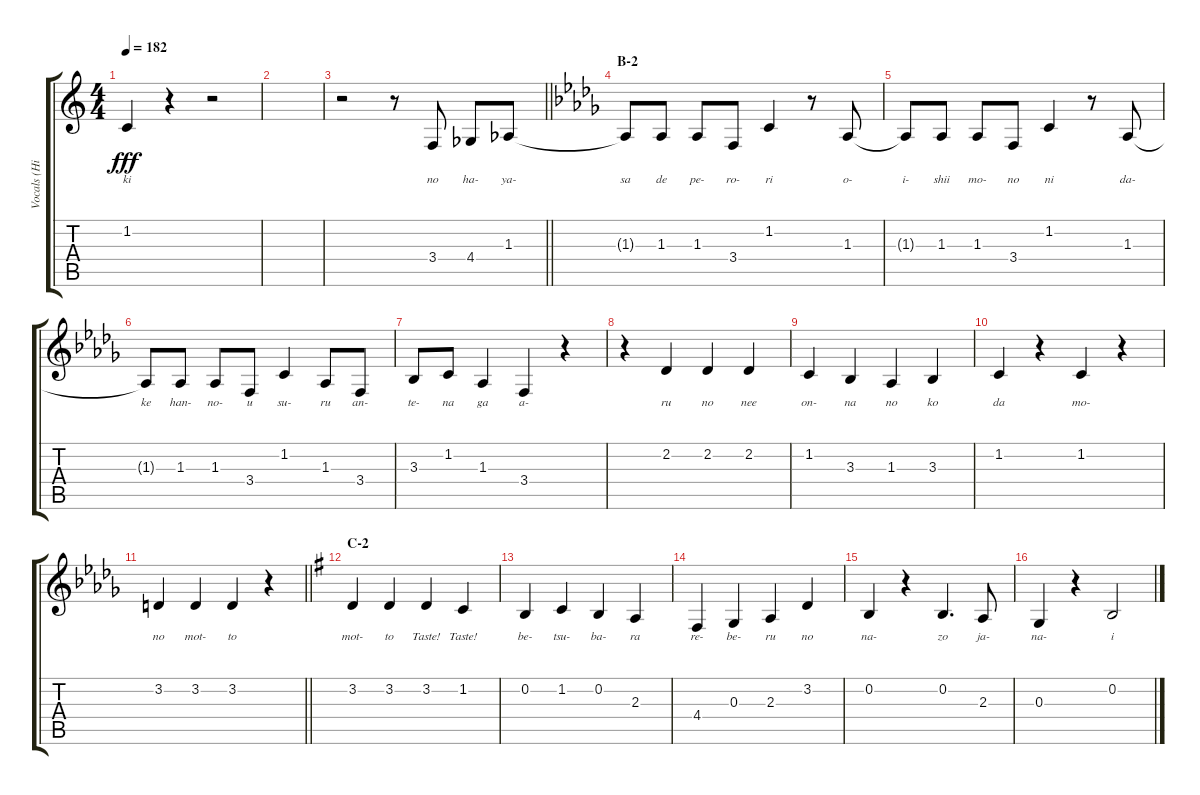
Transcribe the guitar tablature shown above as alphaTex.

\track ("Vocals (Hirasawa Yui)" "Vocals (Hi") {instrument altosax}
\staff {score tabs}
\tuning (E4 B3 G3 D3 A2 E2) {hide}
\ts (4 4)
\tempo 182
\clef g2
\ks c
1.2{t}.4{lyrics (0 "ki") lyrics (1 "") lyrics (2 "") lyrics (3 "") lyrics (4 "") dy fff} r.4 r.2 |
|
\barLineRight lightlight
r.2 r.8 3.4.8{lyrics (0 "no") lyrics (1 "") lyrics (2 "") lyrics (3 "") lyrics (4 "")} 4.4{acc b}.8{lyrics (0 "ha-") lyrics (1 "") lyrics (2 "") lyrics (3 "") lyrics (4 "")} 1.3{acc b}.8{lyrics (0 "ya-") lyrics (1 "") lyrics (2 "") lyrics (3 "") lyrics (4 "")} |
\section ("" "B-2")
\ks db
1.3{t}.8{lyrics (0 "sa") lyrics (1 "") lyrics (2 "") lyrics (3 "") lyrics (4 "")} 1.3.8{lyrics (0 "de") lyrics (1 "") lyrics (2 "") lyrics (3 "") lyrics (4 "")} 1.3.8{lyrics (0 "pe-") lyrics (1 "") lyrics (2 "") lyrics (3 "") lyrics (4 "")} 3.4.8{lyrics (0 "ro-") lyrics (1 "") lyrics (2 "") lyrics (3 "") lyrics (4 "")} 1.2.4{lyrics (0 "ri") lyrics (1 "") lyrics (2 "") lyrics (3 "") lyrics (4 "")} r.8 1.3.8{lyrics (0 "o-") lyrics (1 "") lyrics (2 "") lyrics (3 "") lyrics (4 "")} |
1.3{t}.8{lyrics (0 "i-") lyrics (1 "") lyrics (2 "") lyrics (3 "") lyrics (4 "")} 1.3.8{lyrics (0 "shii") lyrics (1 "") lyrics (2 "") lyrics (3 "") lyrics (4 "")} 1.3.8{lyrics (0 "mo-") lyrics (1 "") lyrics (2 "") lyrics (3 "") lyrics (4 "")} 3.4.8{lyrics (0 "no") lyrics (1 "") lyrics (2 "") lyrics (3 "") lyrics (4 "")} 1.2.4{lyrics (0 "ni") lyrics (1 "") lyrics (2 "") lyrics (3 "") lyrics (4 "")} r.8 1.3.8{lyrics (0 "da-") lyrics (1 "") lyrics (2 "") lyrics (3 "") lyrics (4 "")} |
1.3{t}.8{lyrics (0 "ke") lyrics (1 "") lyrics (2 "") lyrics (3 "") lyrics (4 "")} 1.3.8{lyrics (0 "han-") lyrics (1 "") lyrics (2 "") lyrics (3 "") lyrics (4 "")} 1.3.8{lyrics (0 "no-") lyrics (1 "") lyrics (2 "") lyrics (3 "") lyrics (4 "")} 3.4.8{lyrics (0 "u") lyrics (1 "") lyrics (2 "") lyrics (3 "") lyrics (4 "")} 1.2.4{lyrics (0 "su-") lyrics (1 "") lyrics (2 "") lyrics (3 "") lyrics (4 "")} 1.3.8{lyrics (0 "ru") lyrics (1 "") lyrics (2 "") lyrics (3 "") lyrics (4 "")} 3.4.8{lyrics (0 "an-") lyrics (1 "") lyrics (2 "") lyrics (3 "") lyrics (4 "")} |
3.3.8{lyrics (0 "te-") lyrics (1 "") lyrics (2 "") lyrics (3 "") lyrics (4 "")} 1.2.8{lyrics (0 "na") lyrics (1 "") lyrics (2 "") lyrics (3 "") lyrics (4 "")} 1.3.4{lyrics (0 "ga") lyrics (1 "") lyrics (2 "") lyrics (3 "") lyrics (4 "")} 3.4.4{lyrics (0 "a-") lyrics (1 "") lyrics (2 "") lyrics (3 "") lyrics (4 "")} r.4 |
r.4 2.2.4{lyrics (0 "ru") lyrics (1 "") lyrics (2 "") lyrics (3 "") lyrics (4 "")} 2.2.4{lyrics (0 "no") lyrics (1 "") lyrics (2 "") lyrics (3 "") lyrics (4 "")} 2.2.4{lyrics (0 "nee") lyrics (1 "") lyrics (2 "") lyrics (3 "") lyrics (4 "")} |
1.2.4{lyrics (0 "on-") lyrics (1 "") lyrics (2 "") lyrics (3 "") lyrics (4 "")} 3.3.4{lyrics (0 "na") lyrics (1 "") lyrics (2 "") lyrics (3 "") lyrics (4 "")} 1.3.4{lyrics (0 "no") lyrics (1 "") lyrics (2 "") lyrics (3 "") lyrics (4 "")} 3.3.4{lyrics (0 "ko") lyrics (1 "") lyrics (2 "") lyrics (3 "") lyrics (4 "")} |
1.2.4{lyrics (0 "da") lyrics (1 "") lyrics (2 "") lyrics (3 "") lyrics (4 "")} r.4 1.2.4{lyrics (0 "mo-") lyrics (1 "") lyrics (2 "") lyrics (3 "") lyrics (4 "")} r.4 |
\barLineRight lightlight
3.2.4{lyrics (0 "no") lyrics (1 "") lyrics (2 "") lyrics (3 "") lyrics (4 "")} 3.2.4{lyrics (0 "mot-") lyrics (1 "") lyrics (2 "") lyrics (3 "") lyrics (4 "")} 3.2.4{lyrics (0 "to") lyrics (1 "") lyrics (2 "") lyrics (3 "") lyrics (4 "")} r.4 |
\section ("" "C-2")
\ks g
3.2.4{lyrics (0 "mot-") lyrics (1 "") lyrics (2 "") lyrics (3 "") lyrics (4 "")} 3.2.4{lyrics (0 "to") lyrics (1 "") lyrics (2 "") lyrics (3 "") lyrics (4 "")} 3.2.4{lyrics (0 "Taste!") lyrics (1 "") lyrics (2 "") lyrics (3 "") lyrics (4 "")} 1.2.4{lyrics (0 "Taste!") lyrics (1 "") lyrics (2 "") lyrics (3 "") lyrics (4 "")} |
0.2.4{lyrics (0 "be-") lyrics (1 "") lyrics (2 "") lyrics (3 "") lyrics (4 "")} 1.2.4{lyrics (0 "tsu-") lyrics (1 "") lyrics (2 "") lyrics (3 "") lyrics (4 "")} 0.2.4{lyrics (0 "ba-") lyrics (1 "") lyrics (2 "") lyrics (3 "") lyrics (4 "")} 2.3.4{lyrics (0 "ra") lyrics (1 "") lyrics (2 "") lyrics (3 "") lyrics (4 "")} |
4.4.4{lyrics (0 "re-") lyrics (1 "") lyrics (2 "") lyrics (3 "") lyrics (4 "")} 0.3.4{lyrics (0 "be-") lyrics (1 "") lyrics (2 "") lyrics (3 "") lyrics (4 "")} 2.3.4{lyrics (0 "ru") lyrics (1 "") lyrics (2 "") lyrics (3 "") lyrics (4 "")} 3.2.4{lyrics (0 "no") lyrics (1 "") lyrics (2 "") lyrics (3 "") lyrics (4 "")} |
0.2.4{lyrics (0 "na-") lyrics (1 "") lyrics (2 "") lyrics (3 "") lyrics (4 "")} r.4 0.2.4{d lyrics (0 "zo") lyrics (1 "") lyrics (2 "") lyrics (3 "") lyrics (4 "")} 2.3.8{lyrics (0 "ja-") lyrics (1 "") lyrics (2 "") lyrics (3 "") lyrics (4 "")} |
0.3.4{lyrics (0 "na-") lyrics (1 "") lyrics (2 "") lyrics (3 "") lyrics (4 "")} r.4 0.2.2{lyrics (0 "i") lyrics (1 "") lyrics (2 "") lyrics (3 "") lyrics (4 "")}
